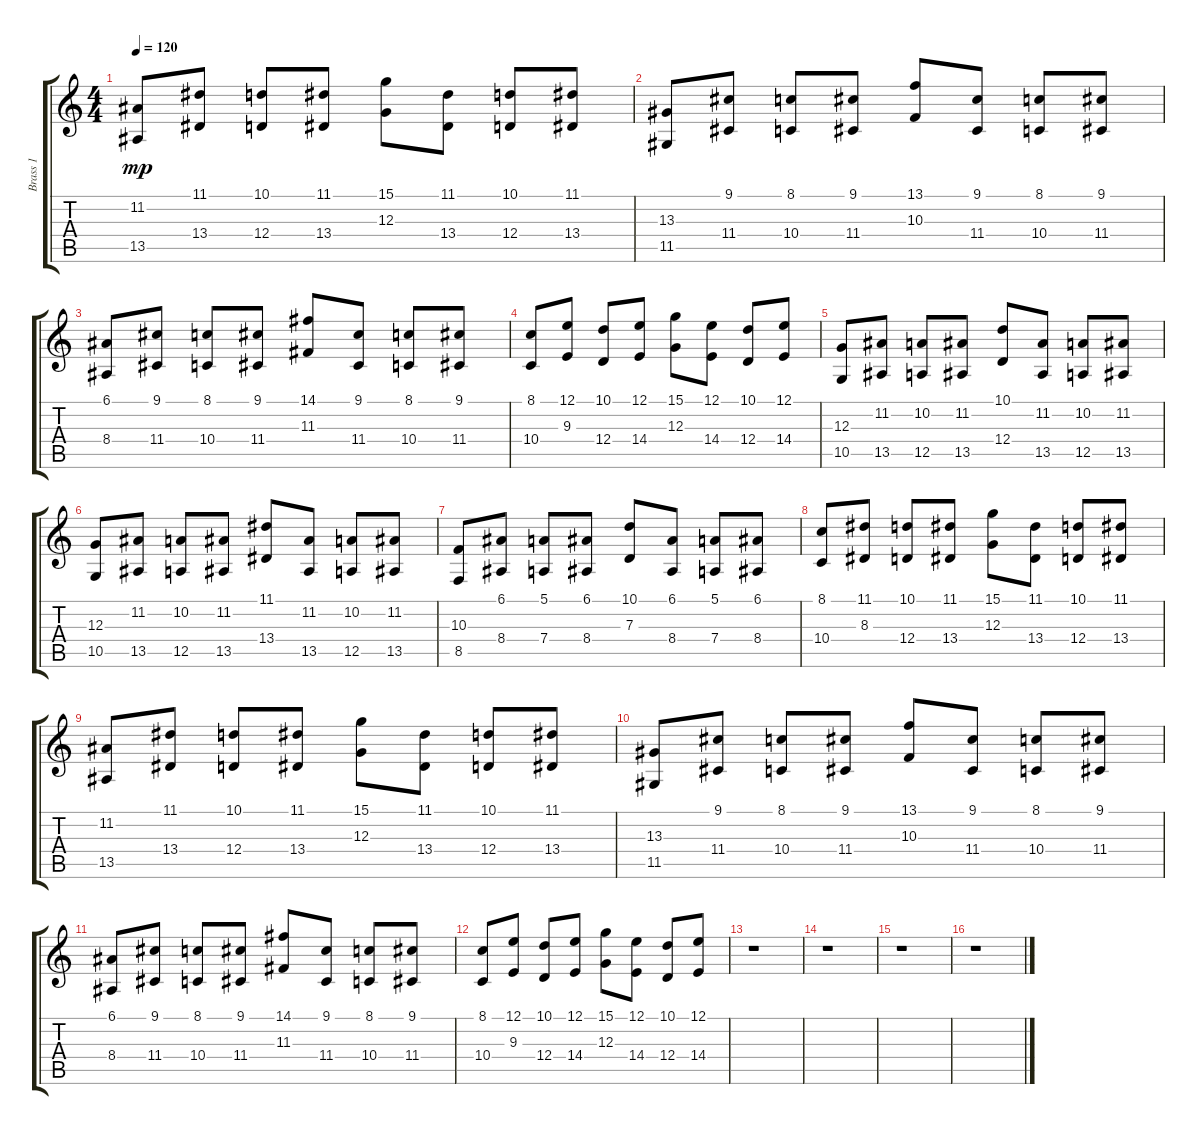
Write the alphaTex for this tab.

\track ("Brass 1" "Brass 1") {instrument brasssection}
\staff {score tabs}
\tuning (E4 B3 G3 D3 A2 E2) {hide}
\ts (4 4)
\tempo 120
\clef g2
\ks c
(11.2 13.5).8{dy mp} (11.1 13.4).8 (10.1 12.4).8 (11.1 13.4).8 (15.1 12.3).8 (11.1 13.4).8 (10.1 12.4).8 (11.1 13.4).8 |
(13.3 11.5).8 (9.1 11.4).8 (8.1 10.4).8 (9.1 11.4).8 (13.1 10.3).8 (9.1 11.4).8 (8.1 10.4).8 (9.1 11.4).8 |
(6.1 8.4).8 (9.1 11.4).8 (8.1 10.4).8 (9.1 11.4).8 (14.1 11.3).8 (9.1 11.4).8 (8.1 10.4).8 (9.1 11.4).8 |
(8.1 10.4).8 (12.1 9.3).8 (10.1 12.4).8 (12.1 14.4).8 (15.1 12.3).8 (12.1 14.4).8 (10.1 12.4).8 (12.1 14.4).8 |
(12.3 10.5).8 (11.2 13.5).8 (10.2 12.5).8 (11.2 13.5).8 (10.1 12.4).8 (11.2 13.5).8 (10.2 12.5).8 (11.2 13.5).8 |
(12.3 10.5).8 (11.2 13.5).8 (10.2 12.5).8 (11.2 13.5).8 (11.1 13.4).8 (11.2 13.5).8 (10.2 12.5).8 (11.2 13.5).8 |
(10.3 8.5).8 (6.1 8.4).8 (5.1 7.4).8 (6.1 8.4).8 (10.1 7.3).8 (6.1 8.4).8 (5.1 7.4).8 (6.1 8.4).8 |
(8.1 10.4).8 (11.1 8.3).8 (10.1 12.4).8 (11.1 13.4).8 (15.1 12.3).8 (11.1 13.4).8 (10.1 12.4).8 (11.1 13.4).8 |
(11.2 13.5).8 (11.1 13.4).8 (10.1 12.4).8 (11.1 13.4).8 (15.1 12.3).8 (11.1 13.4).8 (10.1 12.4).8 (11.1 13.4).8 |
(13.3 11.5).8 (9.1 11.4).8 (8.1 10.4).8 (9.1 11.4).8 (13.1 10.3).8 (9.1 11.4).8 (8.1 10.4).8 (9.1 11.4).8 |
(6.1 8.4).8 (9.1 11.4).8 (8.1 10.4).8 (9.1 11.4).8 (14.1 11.3).8 (9.1 11.4).8 (8.1 10.4).8 (9.1 11.4).8 |
(8.1 10.4).8 (12.1 9.3).8 (10.1 12.4).8 (12.1 14.4).8 (15.1 12.3).8 (12.1 14.4).8 (10.1 12.4).8 (12.1 14.4).8 |
r.1 |
r.1 |
r.1 |
r.1
